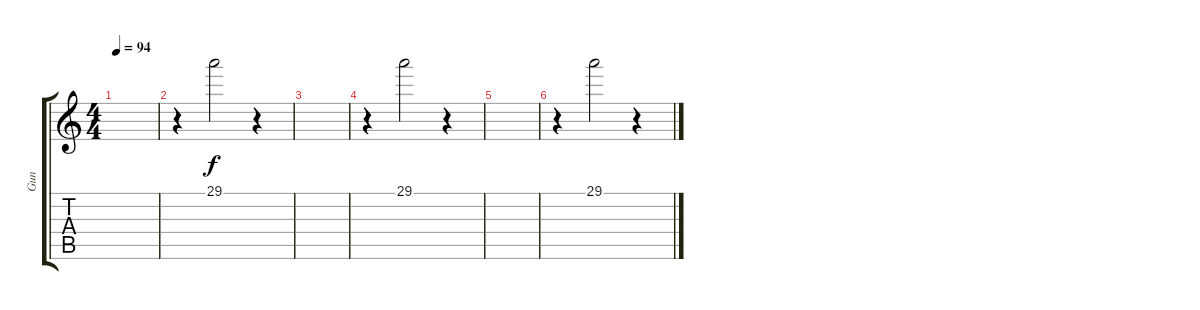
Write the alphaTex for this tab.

\track ("Gun" "Gun") {instrument gunshot}
\staff {score tabs}
\tuning (E4 B3 G3 D3 A2 E2) {hide}
\ts (4 4)
\tempo 94
\clef g2
\ks c
|
r.4 29.1.2 r.4 |
|
r.4 29.1.2 r.4 |
|
r.4 29.1.2 r.4
